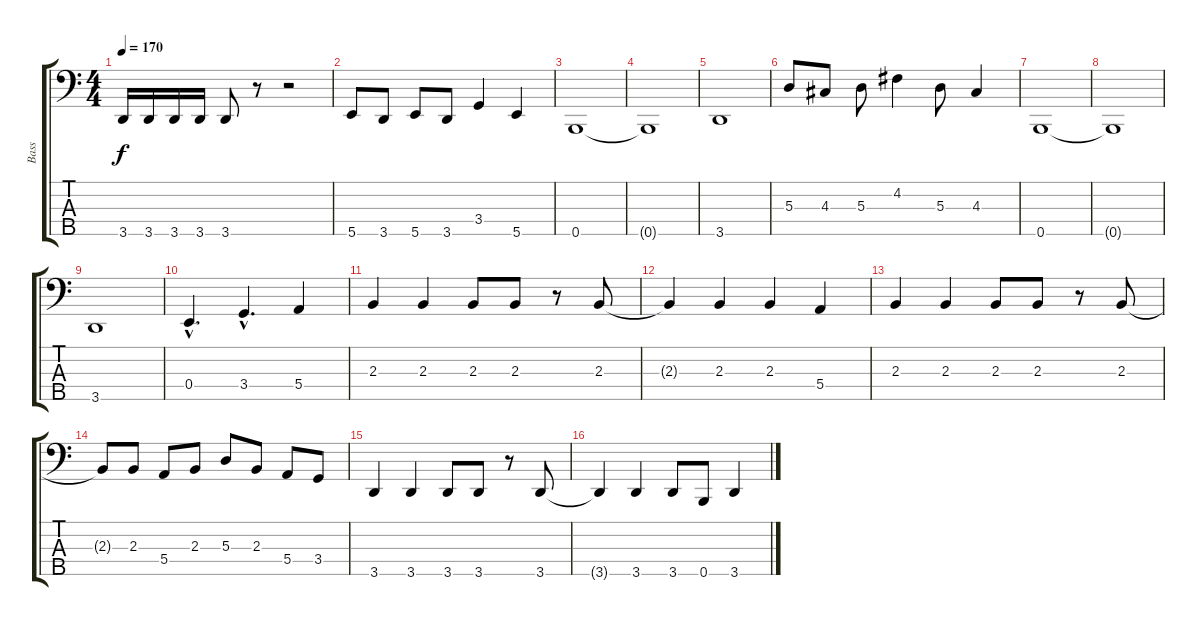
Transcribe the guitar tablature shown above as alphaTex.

\track ("Bass" "Bass") {instrument electricbasspick}
\staff {score tabs}
\tuning (G2 D2 A1 E1 B0) {hide}
\ts (4 4)
\tempo 170
\clef f4
\ks c
3.5.16{dy f} 3.5.16 3.5.16 3.5.16 3.5.8 r.8 r.2 |
5.5.8 3.5.8 5.5.8 3.5.8 3.4.4 5.5.4 |
0.5.1 |
0.5{t}.1 |
3.5.1 |
5.3.8 4.3.8 5.3.8 4.2.4 5.3.8 4.3.4 |
0.5.1 |
0.5{t}.1 |
3.5.1 |
0.4{hac}.4{d} 3.4{hac}.4{d} 5.4.4 |
2.3.4 2.3.4 2.3.8 2.3.8 r.8 2.3.8 |
2.3{t}.4 2.3.4 2.3.4 5.4.4 |
2.3.4 2.3.4 2.3.8 2.3.8 r.8 2.3.8 |
2.3{t}.8 2.3.8 5.4.8 2.3.8 5.3.8 2.3.8 5.4.8 3.4.8 |
3.5.4 3.5.4 3.5.8 3.5.8 r.8 3.5.8 |
3.5{t}.4 3.5.4 3.5.8 0.5.8 3.5.4
